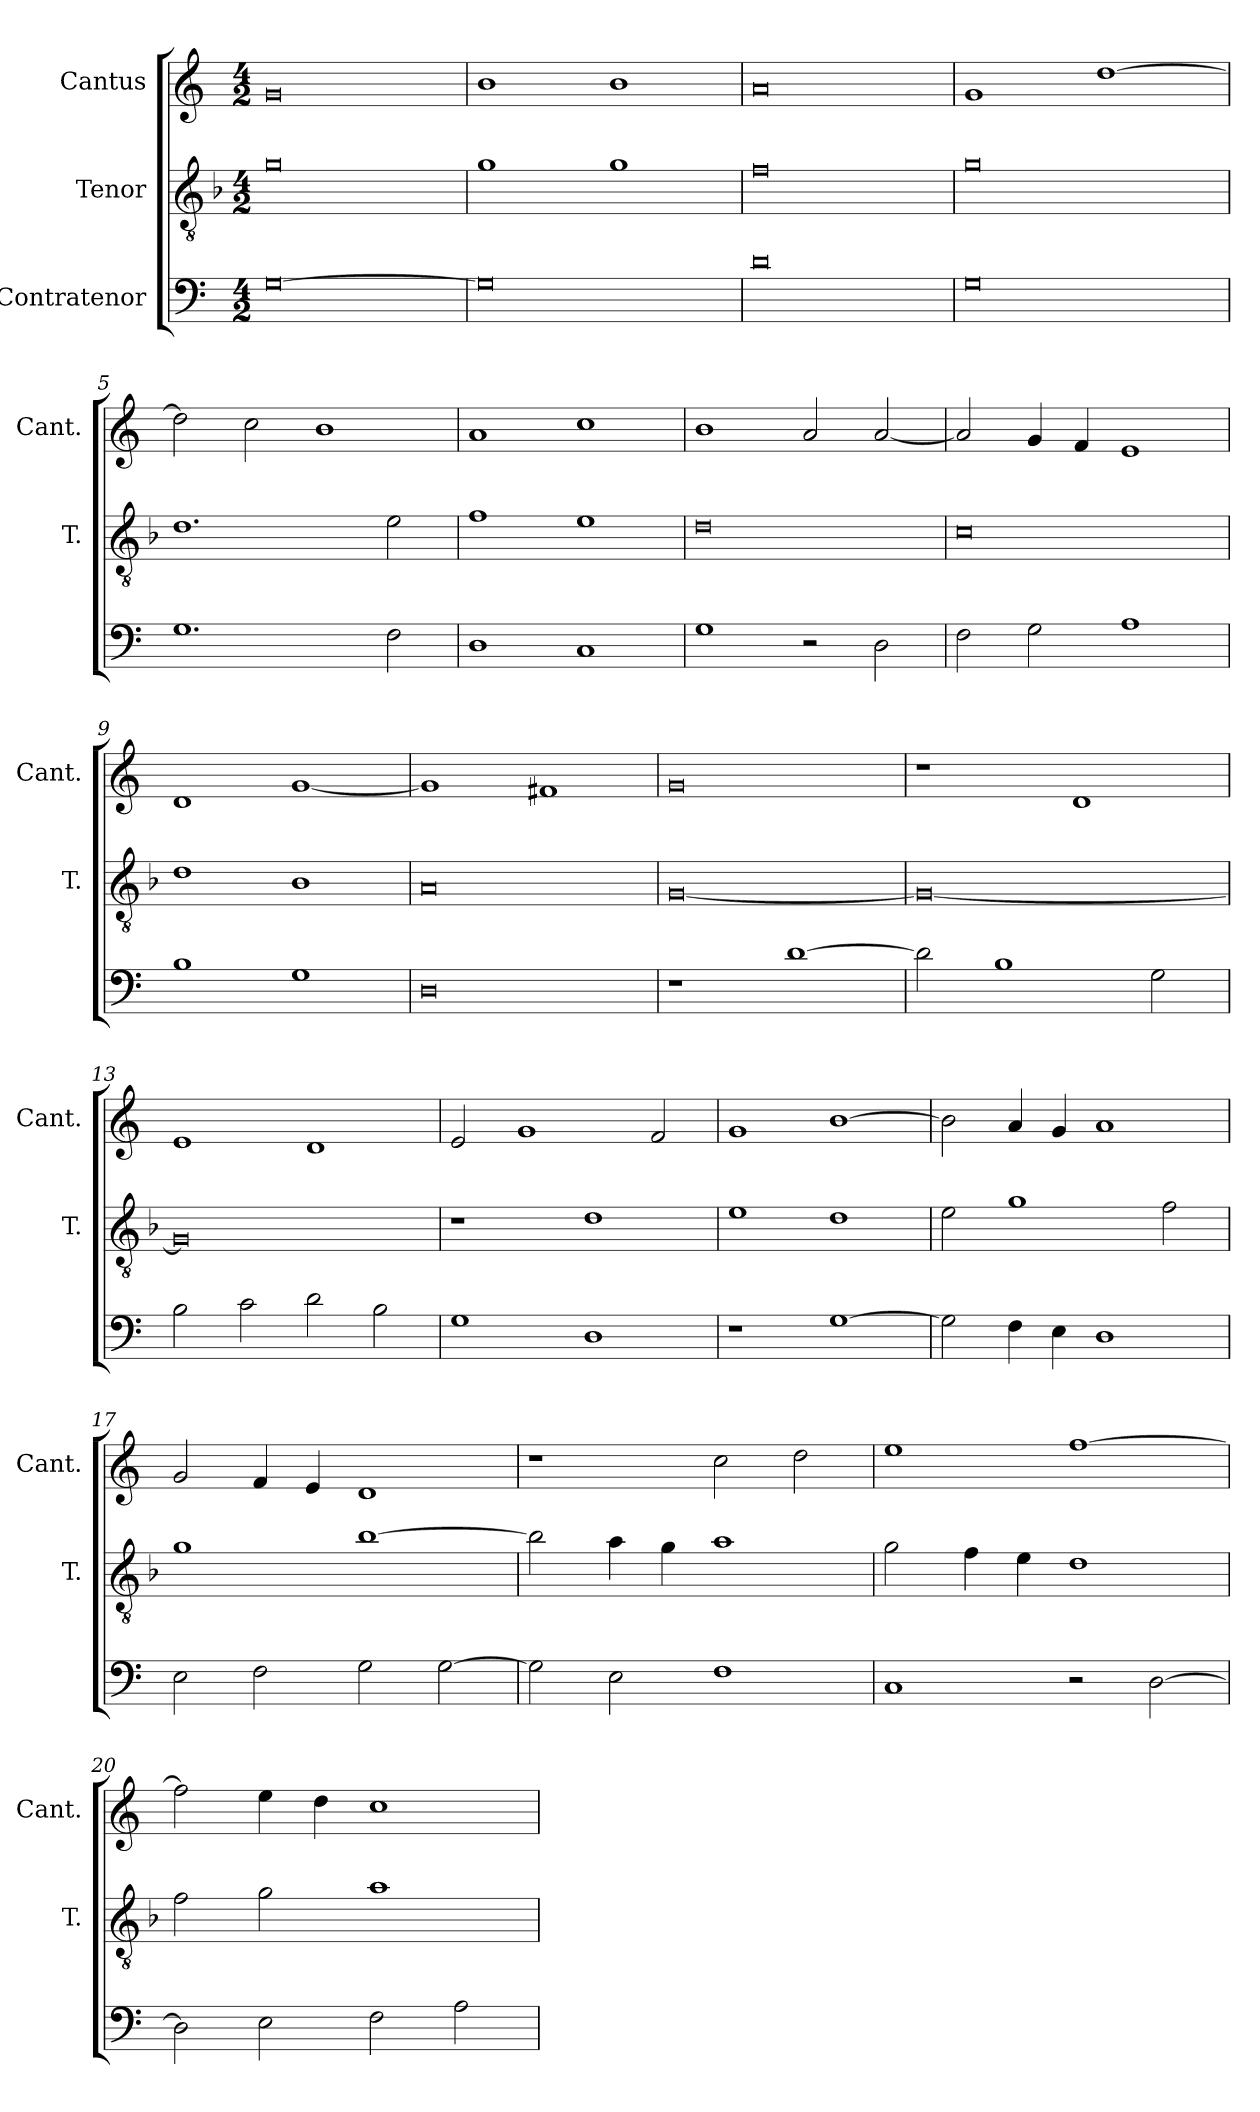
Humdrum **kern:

**kern	**kern	**kern
*part3	*part2	*part1
*staff3	*staff2	*staff1
*I"Contratenor	*I"Tenor	*I"Cantus
*	*I'T.	*I'Cant.
*clefF4	*clefGv2	*clefG2
*	*ITrd7c12	*
*k[]	*k[b-]	*k[]
*C:	*F:	*C:
*M4/2	*M4/2	*M4/2
=1	=1	=1
[0G\	0G\	0g/
=2	=2	=2
0G\]	1G\	1b\
.	1G\	1b\
=3	=3	=3
0d\	0F\	0a/
=4	=4	=4
0G\	0G\	1g/
.	.	[1dd\
=5	=5	=5
1.G\	1.D\	2dd\]
.	.	2cc\
.	.	1b\
2F\	2E\	.
=6	=6	=6
1D\	1F\	1a/
1C/	1E\	1cc\
=7	=7	=7
1G\	0D\	1b\
2r	.	2a/
2D\	.	[2a/
=8	=8	=8
2F\	0C\	2a/]
2G\	.	4g/
.	.	4f/
1A\	.	1e/
=9	=9	=9
1B\	1D\	1d/
1G\	1BB-\	[1g/
=10	=10	=10
0D\	0AA/	1g/]
.	.	1f#X/
=11	=11	=11
1r	[0GG/	0g/
[1d\	.	.
=12	=12	=12
2d\]	0GG/_	1r
1B\	.	.
.	.	1d/
2G\	.	.
=13	=13	=13
2B\	0GG/]	1e/
2c\	.	.
2d\	.	1d/
2B\	.	.
=14	=14	=14
1G\	1r	2e/
.	.	1g/
1D\	1D\	.
.	.	2f/
=15	=15	=15
1r	1E\	1g/
[1G\	1D\	[1b\
=16	=16	=16
2G\]	2E\	2b\]
4F\	1G\	4a/
4E\	.	4g/
1D\	.	1a/
.	2F\	.
=17	=17	=17
2E\	1G\	2g/
2F\	.	4f/
.	.	4e/
2G\	[1B-\	1d/
[2G\	.	.
=18	=18	=18
2G\]	2B-\]	1r
2E\	4A\	.
.	4G\	.
1F\	1A\	2cc\
.	.	2dd\
=19	=19	=19
1C/	2G\	1ee\
.	4F\	.
.	4E\	.
2r	1D\	[1ff\
[2D\	.	.
=20	=20	=20
2D\]	2F\	2ff\]
2E\	2G\	4ee\
.	.	4dd\
2F\	1A\	1cc\
2A\	.	.
=	=	=
*-	*-	*-
